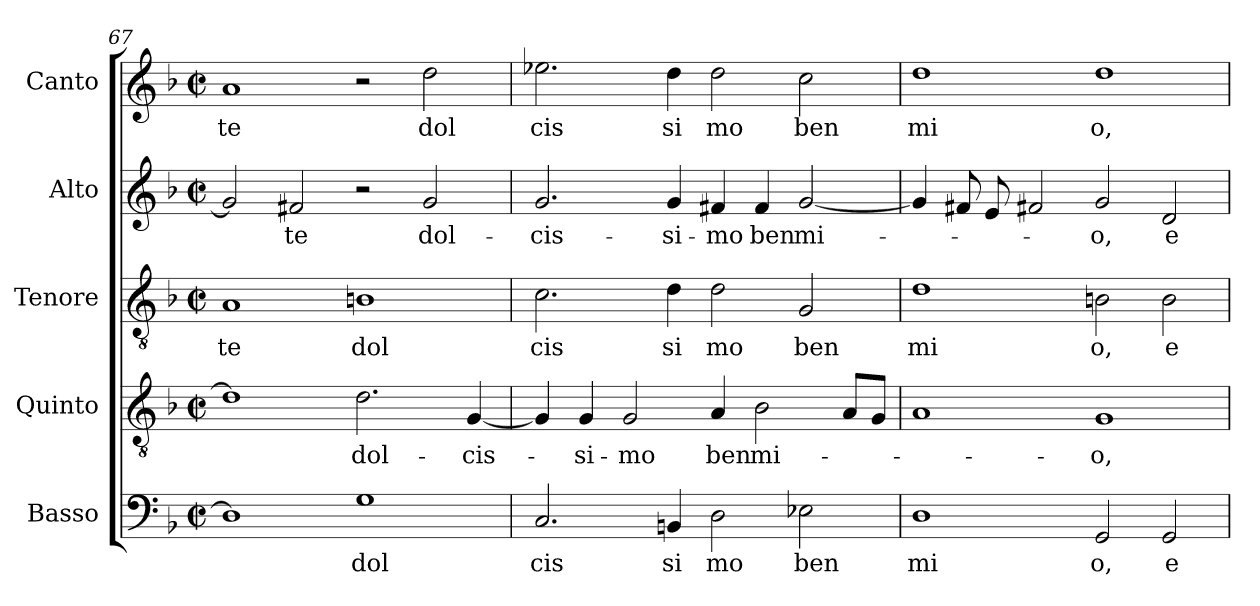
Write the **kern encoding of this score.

**kern	**text	**kern	**text	**kern	**text	**kern	**text	**kern	**text
*part5	*part5	*part4	*part4	*part3	*part3	*part2	*part2	*part1	*part1
*staff5	*staff5	*staff4	*staff4	*staff3	*staff3	*staff2	*staff2	*staff1	*staff1
*I"Basso	*	*I"Quinto	*	*I"Tenore	*	*I"Alto	*	*I"Canto	*
*clefF4	*	*clefGv2	*	*clefGv2	*	*clefG2	*	*clefG2	*
*k[b-]	*	*k[b-]	*	*k[b-]	*	*k[b-]	*	*k[b-]	*
*F:	*	*F:	*	*F:	*	*F:	*	*F:	*
*M2/2	*	*M2/2	*	*M2/2	*	*M2/2	*	*M2/2	*
*met(c|)	*	*met(c|)	*	*met(c|)	*	*met(c|)	*	*met(c|)	*
=67	=67	=67	=67	=67	=67	=67	=67	=67	=67
!	!	!	!	!	!LO:LY:b:cj	!	!	!	!LO:LY:b:cj
1D]	.	1d]	.	1A	te	2g/]	.	1a	te
!	!	!	!	!	!	!	!LO:LY:b:cj	!	!
.	.	.	.	.	.	2f#X/	te	.	.
!	!LO:LY:b:cj	!	!LO:LY:b:cj	!	!LO:LY:b:cj	!	!	!	!
1G	dol	2.d\	dol-	1Bn	dol	2r	.	2r	.
!	!	!	!	!	!	!	!LO:LY:b:cj	!	!LO:LY:b:cj
.	.	.	.	.	.	2g/	dol-	2dd\	dol
!	!	!	!LO:LY:b	!	!	!	!	!	!
.	.	[<4G/	-cis-	.	.	.	.	.	.
=68	=68	=68	=68	=68	=68	=68	=68	=68	=68
!	!LO:LY:b:cj	!	!	!	!LO:LY:b:cj	!	!LO:LY:b:cj	!	!LO:LY:b:cj
2.C/	cis	4G/]	.	2.c\	cis	2.g/	-cis-	2.ee-X\	cis
!	!	!	!LO:LY:b:cj	!	!	!	!	!	!
.	.	4G/	-si-	.	.	.	.	.	.
!	!	!	!LO:LY:b:cj	!	!	!	!	!	!
.	.	2G/	-mo	.	.	.	.	.	.
!	!LO:LY:b:cj	!	!	!	!LO:LY:b:cj	!	!LO:LY:b:cj	!	!LO:LY:b:cj
4BBn/	si	.	.	4d\	si	4g/	-si-	4dd\	si
!	!LO:LY:b:cj	!	!LO:LY:b:cj	!	!LO:LY:b:cj	!	!LO:LY:b:cj	!	!LO:LY:b:cj
2D\	mo	4A/	ben	2d\	mo	4f#X/	-mo	2dd\	mo
!	!	!	!LO:LY:b	!	!	!	!LO:LY:b:cj	!	!
.	.	2B-\	mi-	.	.	4f#/	ben	.	.
!	!LO:LY:b:cj	!	!	!	!LO:LY:b:cj	!	!LO:LY:b	!	!LO:LY:b:cj
2E-X\	ben	.	.	2G/	ben	[<2g/	mi-	2cc\	ben
.	.	8A/L	.	.	.	.	.	.	.
.	.	8G/J	.	.	.	.	.	.	.
=69	=69	=69	=69	=69	=69	=69	=69	=69	=69
!	!LO:LY:b:cj	!	!	!	!LO:LY:b:cj	!	!	!	!LO:LY:b:cj
1D	mi	1A	.	1d	mi	4g/]	.	1dd	mi
.	.	.	.	.	.	8f#/	.	.	.
.	.	.	.	.	.	8e/	.	.	.
.	.	.	.	.	.	2f#X/	.	.	.
!	!LO:LY:b:cj	!	!LO:LY:b:cj	!	!LO:LY:b:cj	!	!LO:LY:b:cj	!	!LO:LY:b:cj
2GG/	o,	1G	-o,	2Bn\	o,	2g/	-o,	1dd	o,
!	!LO:LY:b:cj	!	!	!	!LO:LY:b:cj	!	!LO:LY:b:cj	!	!
2GG/	e	.	.	2B\	e	2d/	e	.	.
=	=	=	=	=	=	=	=	=	=
*-	*-	*-	*-	*-	*-	*-	*-	*-	*-
